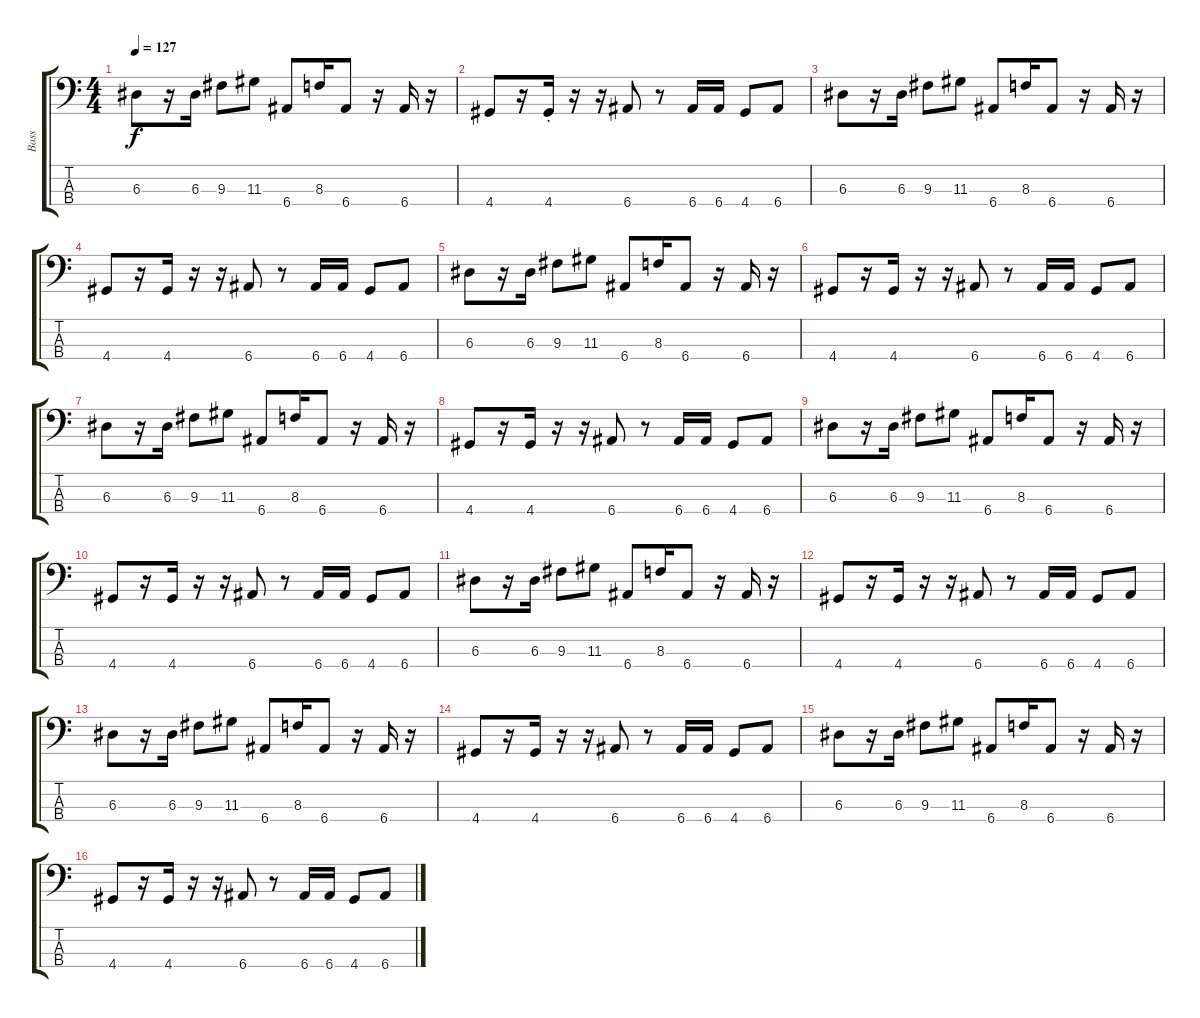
\track ("Bass" "Bass") {instrument electricbassfinger}
\staff {score tabs}
\tuning (G2 D2 A1 E1) {hide}
\ts (4 4)
\tempo 127
\clef f4
\ks c
6.3.8{dy f} r.16 6.3.16 9.3.8 11.3.8 6.4.8 8.3.16 6.4.8 r.16 6.4.16 r.16 |
4.4.8 r.16 4.4{st}.16 r.16 r.16 6.4.8 r.8 6.4.16 6.4.16 4.4.8 6.4.8 |
6.3.8 r.16 6.3.16 9.3.8 11.3.8 6.4.8 8.3.16 6.4.8 r.16 6.4.16 r.16 |
4.4.8 r.16 4.4.16 r.16 r.16 6.4.8 r.8 6.4.16 6.4.16 4.4.8 6.4.8 |
6.3.8 r.16 6.3.16 9.3.8 11.3.8 6.4.8 8.3.16 6.4.8 r.16 6.4.16 r.16 |
4.4.8 r.16 4.4.16 r.16 r.16 6.4.8 r.8 6.4.16 6.4.16 4.4.8 6.4.8 |
6.3.8 r.16 6.3.16 9.3.8 11.3.8 6.4.8 8.3.16 6.4.8 r.16 6.4.16 r.16 |
4.4.8 r.16 4.4.16 r.16 r.16 6.4.8 r.8 6.4.16 6.4.16 4.4.8 6.4.8 |
6.3.8 r.16 6.3.16 9.3.8 11.3.8 6.4.8 8.3.16 6.4.8 r.16 6.4.16 r.16 |
4.4.8 r.16 4.4.16 r.16 r.16 6.4.8 r.8 6.4.16 6.4.16 4.4.8 6.4.8 |
6.3.8 r.16 6.3.16 9.3.8 11.3.8 6.4.8 8.3.16 6.4.8 r.16 6.4.16 r.16 |
4.4.8 r.16 4.4.16 r.16 r.16 6.4.8 r.8 6.4.16 6.4.16 4.4.8 6.4.8 |
6.3.8 r.16 6.3.16 9.3.8 11.3.8 6.4.8 8.3.16 6.4.8 r.16 6.4.16 r.16 |
4.4.8 r.16 4.4.16 r.16 r.16 6.4.8 r.8 6.4.16 6.4.16 4.4.8 6.4.8 |
6.3.8 r.16 6.3.16 9.3.8 11.3.8 6.4.8 8.3.16 6.4.8 r.16 6.4.16 r.16 |
4.4.8 r.16 4.4.16 r.16 r.16 6.4.8 r.8 6.4.16 6.4.16 4.4.8 6.4.8
